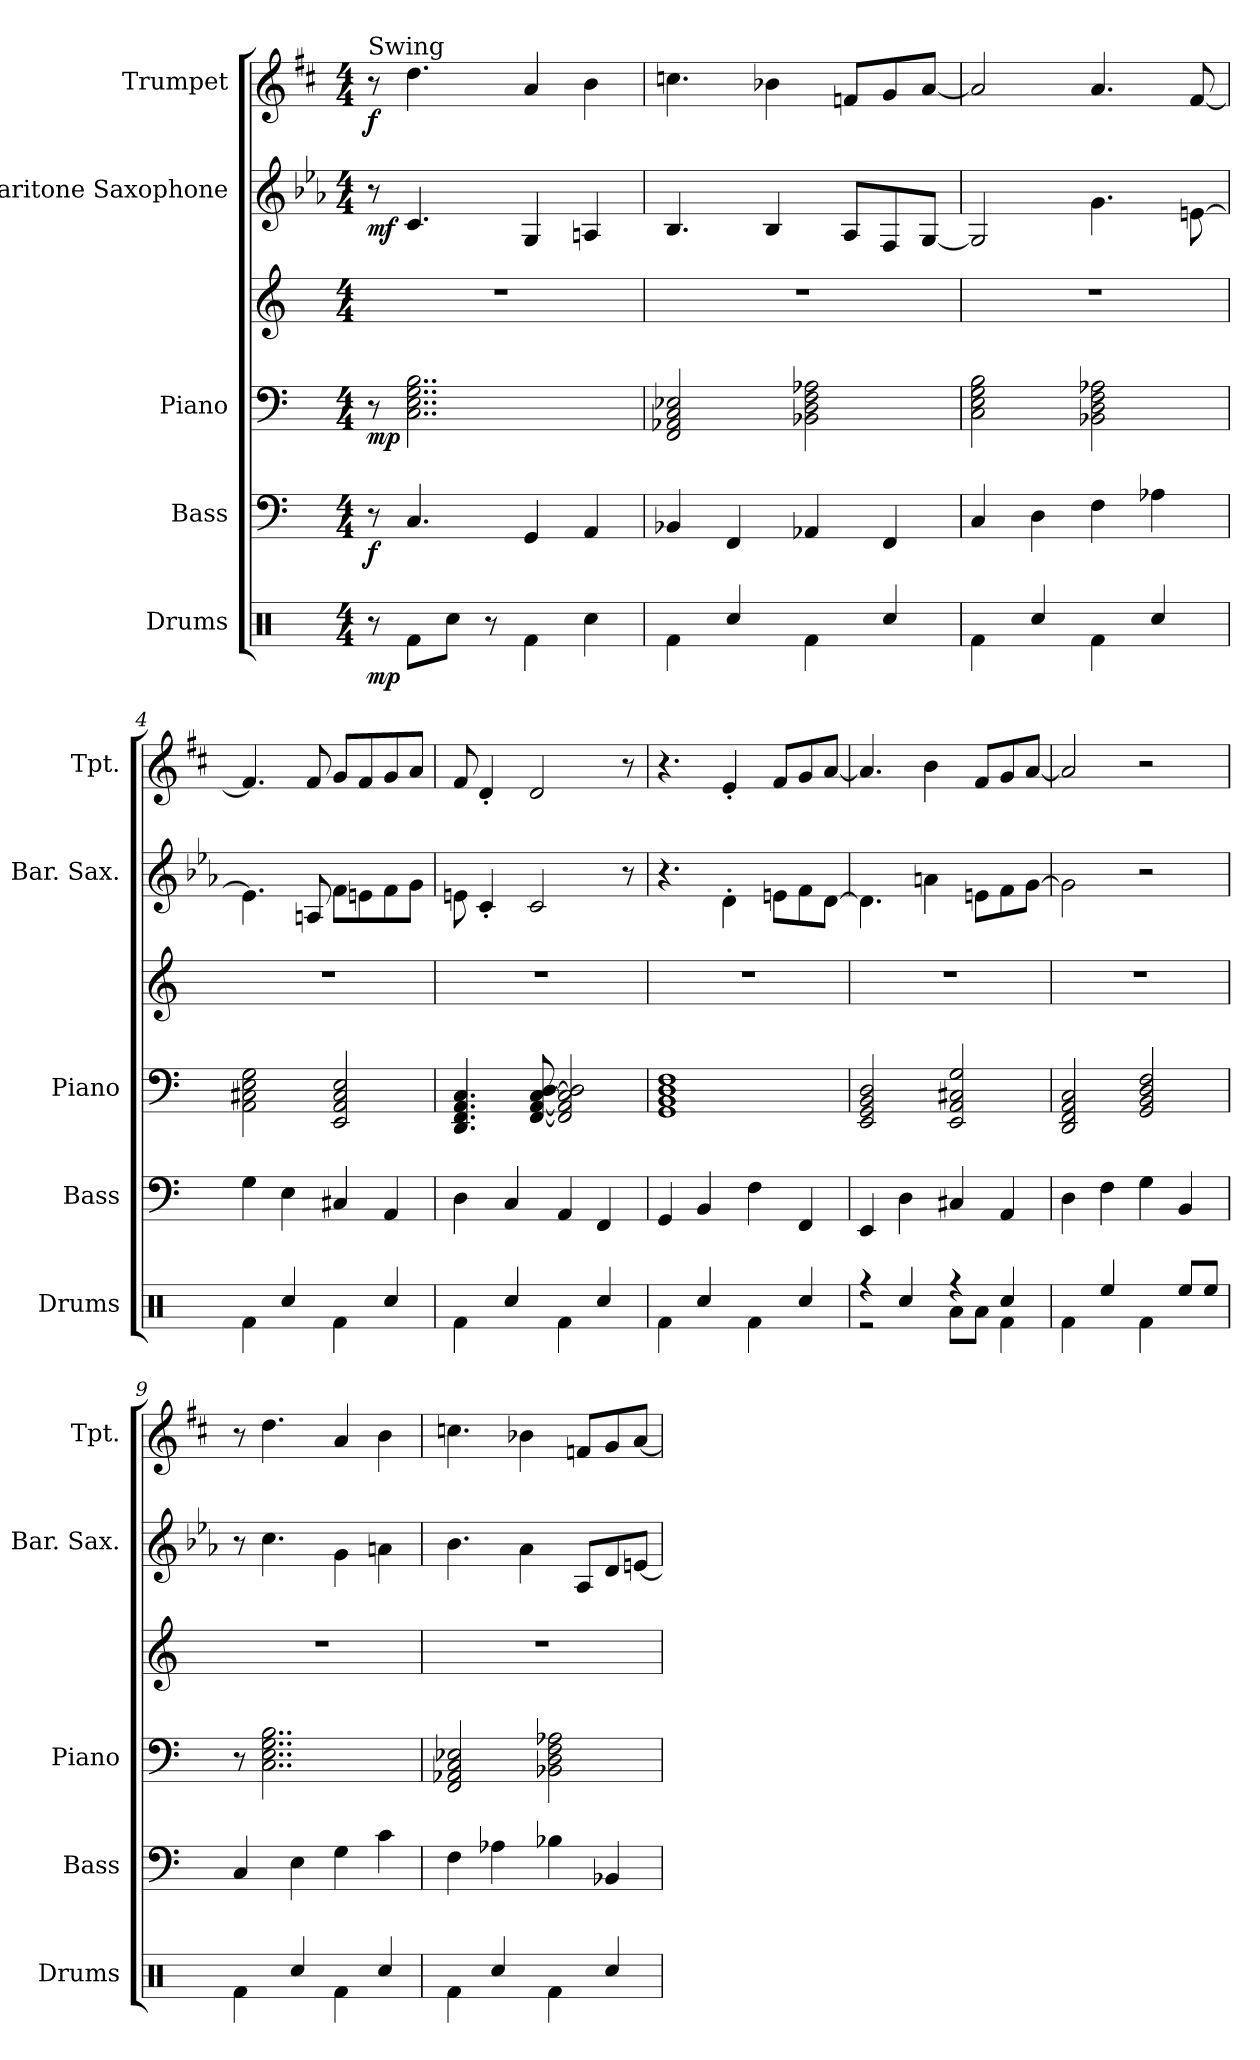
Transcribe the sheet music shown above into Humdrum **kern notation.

**kern	**dynam	**kern	**dynam	**kern	**kern	**dynam	**kern	**dynam	**kern	**dynam
*part5	*part5	*part4	*part4	*part3	*part3	*part3	*part2	*part2	*part1	*part1
*staff6	*staff6	*staff5	*staff5	*staff4	*staff3	*staff3/4	*staff2	*staff2	*staff1	*staff1
*I"Drums	*	*I"Bass	*	*I"Piano	*	*	*I"Baritone Saxophone	*	*I"Trumpet	*
*I'Drums	*	*I'Bass	*	*I'Piano	*	*	*I'Bar. Sax.	*	*I'Tpt.	*
*clefX	*	*clefF4	*	*clefF4	*clefG2	*	*clefG2	*	*clefG2	*
*	*	*ITrd7c12	*	*	*	*	*ITrd12c21	*	*ITrd1c2	*
*k[]	*	*k[]	*	*k[]	*k[]	*	*k[b-e-a-]	*	*k[]	*
*M4/4	*	*M4/4	*	*M4/4	*M4/4	*	*M4/4	*	*M4/4	*
*MM190	*	*MM190	*	*MM190	*MM190	*	*MM190	*	*MM190	*
=1	=1	=1	=1	=1	=1	=1	=1	=1	=1	=1
!	!	!	!	!	!	!	!	!	!LO:TX:a:t=Swing	!
!	!LO:DY:b	!	!LO:DY:b	!	!	!LO:DY:b=2	!	!LO:DY:b	!	!LO:DY:b
8r	mp	8r	f	8r	1r	mp	8r	mf	8r	f
8Rf\L	.	4.CC/	.	2..C\ 2..E\ 2..G\ 2..B\	.	.	4.C/	.	4.cc\	.
8Rcc\J	.	.	.	.	.	.	.	.	.	.
8r	.	.	.	.	.	.	.	.	.	.
4Rf\	.	4GGG/	.	.	.	.	4GG/	.	4g/	.
4Rcc\	.	4AAA/	.	.	.	.	4AAn/	.	4a\	.
=2	=2	=2	=2	=2	=2	=2	=2	=2	=2	=2
4Rf\	.	4BBB-X/	.	2FF/ 2AA-X/ 2C/ 2E-X/	1r	.	4.BB-/	.	4.b-X\	.
4Rcc/	.	4FFF/	.	.	.	.	.	.	.	.
.	.	.	.	.	.	.	4BB-/	.	4a-X\	.
4Rf\	.	4AAA-X/	.	2BB-X\ 2D\ 2F\ 2A-X\	.	.	.	.	.	.
.	.	.	.	.	.	.	8AA-/L	.	8e-X/L	.
4Rcc/	.	4FFF/	.	.	.	.	8FF/	.	8f/	.
.	.	.	.	.	.	.	[8GG/J	.	[8g/J	.
=3	=3	=3	=3	=3	=3	=3	=3	=3	=3	=3
4Rf\	.	4CC/	.	2C\ 2E\ 2G\ 2B\	1r	.	2GG/]	.	2g/]	.
4Rcc/	.	4DD\	.	.	.	.	.	.	.	.
4Rf\	.	4FF\	.	2BB-X\ 2D\ 2F\ 2A-X\	.	.	4.G\	.	4.g/	.
4Rcc/	.	4AA-X\	.	.	.	.	.	.	.	.
.	.	.	.	.	.	.	[8En\	.	[8e/	.
=4	=4	=4	=4	=4	=4	=4	=4	=4	=4	=4
4Rf\	.	4GG\	.	2AA\ 2C#X\ 2E\ 2G\	1r	.	4.E\]	.	4.e/]	.
4Rcc/	.	4EE\	.	.	.	.	.	.	.	.
.	.	.	.	.	.	.	8AAn/	.	8e/	.
4Rf\	.	4CC#X/	.	2EE/ 2AA/ 2C#/ 2E/	.	.	8F\L	.	8f/L	.
.	.	.	.	.	.	.	8En\	.	8e/	.
4Rcc/	.	4AAA/	.	.	.	.	8F\	.	8f/	.
.	.	.	.	.	.	.	8G\J	.	8g/J	.
!!LO:LB:g=z
=5	=5	=5	=5	=5	=5	=5	=5	=5	=5	=5
4Rf\	.	4DD\	.	4.DD/ 4.FF/ 4.AA/ 4.C/	1r	.	8En\	.	8e/	.
.	.	.	.	.	.	.	4C'/	.	4c'/	.
4Rcc/	.	4CC/	.	.	.	.	.	.	.	.
.	.	.	.	[8FF/ [8AA/ [8C/ [8D/	.	.	2C/	.	2c/	.
4Rf\	.	4AAA/	.	2FF/] 2AA/] 2C/] 2D/]	.	.	.	.	.	.
4Rcc/	.	4FFF/	.	.	.	.	.	.	.	.
.	.	.	.	.	.	.	8r	.	8r	.
=6	=6	=6	=6	=6	=6	=6	=6	=6	=6	=6
4Rf\	.	4GGG/	.	1GG 1BB 1D 1F	1r	.	4.r	.	4.r	.
4Rcc/	.	4BBB/	.	.	.	.	.	.	.	.
.	.	.	.	.	.	.	4D'\	.	4d'/	.
4Rf\	.	4FF\	.	.	.	.	.	.	.	.
.	.	.	.	.	.	.	8En\L	.	8e/L	.
4Rcc/	.	4FFF/	.	.	.	.	8F\	.	8f/	.
.	.	.	.	.	.	.	[8D\J	.	[8g/J	.
=7	=7	=7	=7	=7	=7	=7	=7	=7	=7	=7
*^	*	*	*	*	*	*	*	*	*	*
4r	2r	.	4EEE/	.	2EE/ 2GG/ 2BB/ 2D/	1r	.	4.D\]	.	4.g/]	.
4Rcc/	.	.	4DD\	.	.	.	.	.	.	.	.
.	.	.	.	.	.	.	.	4An\	.	4a\	.
4r	8Ra\L	.	4CC#X/	.	2EE/ 2AA/ 2C#X/ 2G/	.	.	.	.	.	.
.	8Ra\J	.	.	.	.	.	.	8En\L	.	8e/L	.
4Rcc/	4Rf\	.	4AAA/	.	.	.	.	8F\	.	8f/	.
.	.	.	.	.	.	.	.	[8G\J	.	[8g/J	.
*v	*v	*	*	*	*	*	*	*	*	*	*
=8	=8	=8	=8	=8	=8	=8	=8	=8	=8	=8
4Rf\	.	4DD\	.	2DD/ 2FF/ 2AA/ 2C/	1r	.	2G\]	.	2g/]	.
4Ree/	.	4FF\	.	.	.	.	.	.	.	.
4Rf\	.	4GG\	.	2GG/ 2BB/ 2D/ 2F/	.	.	2r	.	2r	.
8Ree/L	.	4BBB/	.	.	.	.	.	.	.	.
8Ree/J	.	.	.	.	.	.	.	.	.	.
=9	=9	=9	=9	=9	=9	=9	=9	=9	=9	=9
4Rf\	.	4CC/	.	8r	1r	.	8r	.	8r	.
.	.	.	.	2..C\ 2..E\ 2..G\ 2..B\	.	.	4.c\	.	4.cc\	.
4Rcc/	.	4EE\	.	.	.	.	.	.	.	.
4Rf\	.	4GG\	.	.	.	.	4G\	.	4g/	.
4Rcc/	.	4C\	.	.	.	.	4An\	.	4a\	.
!!LO:PB:g=z
=10	=10	=10	=10	=10	=10	=10	=10	=10	=10	=10
4Rf\	.	4FF\	.	2FF/ 2AA-X/ 2C/ 2E-X/	1r	.	4.B-\	.	4.b-X\	.
4Rcc/	.	4AA-X\	.	.	.	.	.	.	.	.
.	.	.	.	.	.	.	4A-\	.	4a-X\	.
4Rf\	.	4BB-X\	.	2BB-X\ 2D\ 2F\ 2A-X\	.	.	.	.	.	.
.	.	.	.	.	.	.	8AA-/L	.	8e-X/L	.
4Rcc/	.	4BBB-X/	.	.	.	.	8D/	.	8f/	.
.	.	.	.	.	.	.	[8En/J	.	[8g/J	.
=	=	=	=	=	=	=	=	=	=	=
*-	*-	*-	*-	*-	*-	*-	*-	*-	*-	*-
